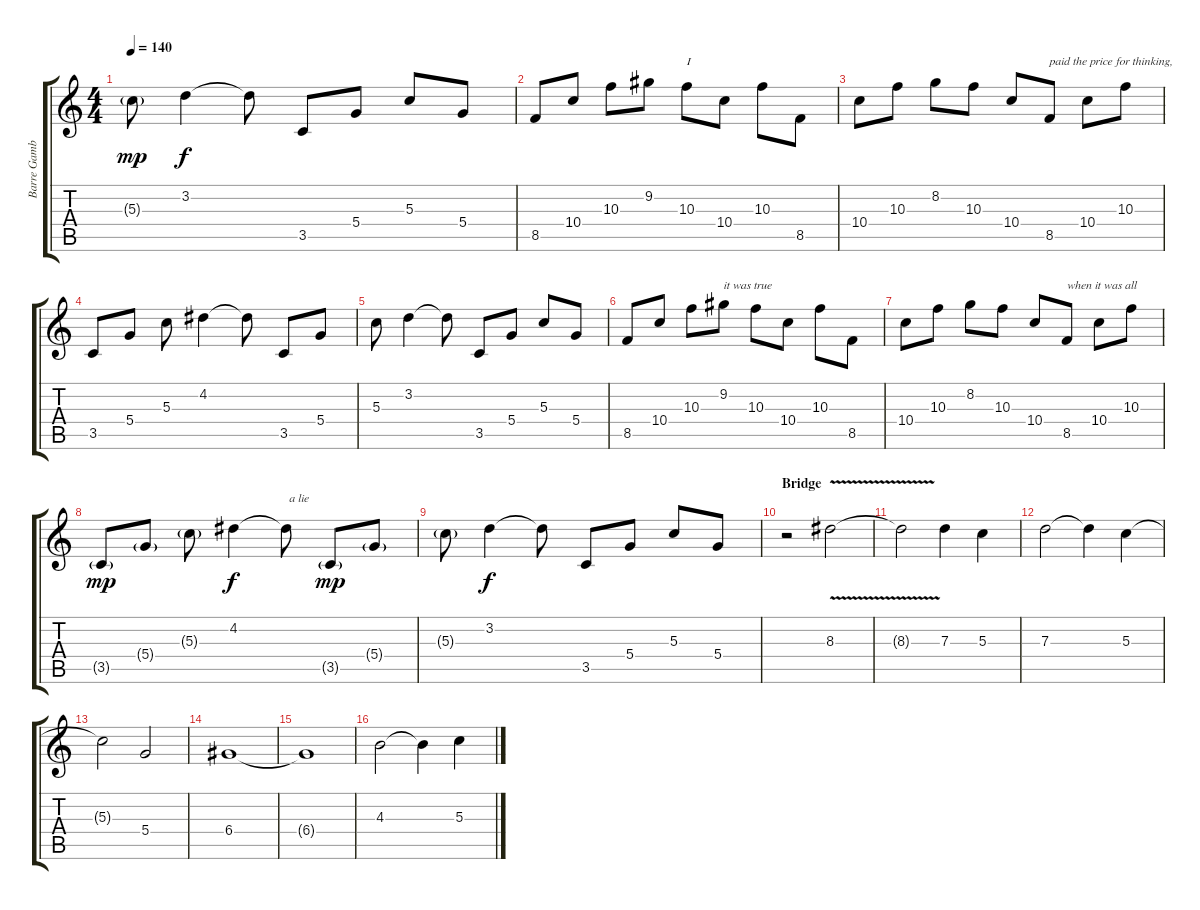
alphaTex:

\track ("Barre Gambling" "Barre Gamb") {instrument distortionguitar}
\staff {score tabs}
\tuning (E4 B3 G3 D3 A2 E2) {hide}
\ts (4 4)
\tempo 140
\clef g2
\ks c
5.3{g}.8{dy mp} 3.2.4{dy f} 3.2{t}.8 3.5.8 5.4.8 5.3.8 5.4.8 |
8.5.8 10.4.8 10.3.8 9.2.8 10.3.8{txt "I"} 10.4.8 10.3.8 8.5.8 |
10.4.8 10.3.8 8.2.8 10.3.8 10.4.8 8.5.8{txt "paid the price for thinking,"} 10.4.8 10.3.8 |
3.5.8 5.4.8 5.3.8 4.2.4 4.2{t}.8 3.5.8 5.4.8 |
5.3.8 3.2.4 3.2{t}.8 3.5.8 5.4.8 5.3.8 5.4.8 |
8.5.8 10.4.8 10.3.8 9.2.8{txt "it was true "} 10.3.8 10.4.8 10.3.8 8.5.8 |
10.4.8 10.3.8 8.2.8 10.3.8 10.4.8 8.5.8{txt "when it was all"} 10.4.8 10.3.8 |
3.5{g}.8{dy mp} 5.4{g}.8 5.3{g}.8 4.2.4{dy f} 4.2{t}.8{txt " a lie"} 3.5{g}.8{dy mp} 5.4{g}.8 |
5.3{g}.8 3.2.4{dy f} 3.2{t}.8 3.5.8 5.4.8 5.3.8 5.4.8 |
\section ("" "Bridge")
r.2{instrument distortionguitar} 8.3{v}.2 |
8.3{t}.2 7.3.4 5.3.4 |
7.3.2 7.3{t}.4 5.3.4 |
5.3{t}.2 5.4.2 |
6.4.1 |
6.4{t}.1 |
4.3.2 4.3{t}.4 5.3.4
